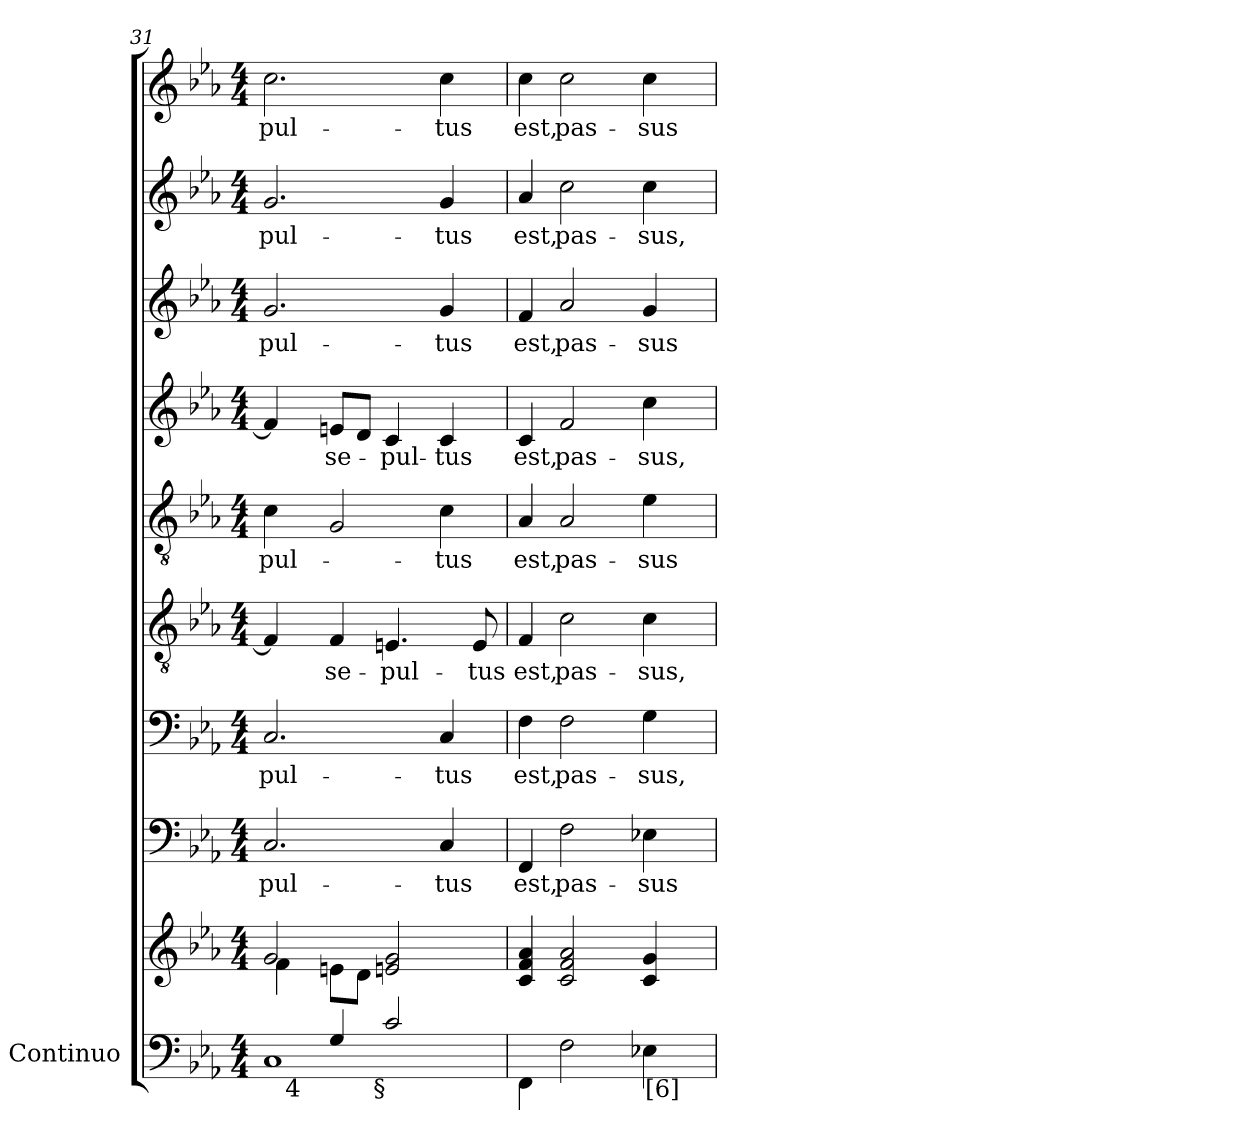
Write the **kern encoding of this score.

**kern	**kern	**kern	**text	**kern	**text	**kern	**text	**kern	**text	**kern	**text	**kern	**text	**kern	**text	**kern	**text
*part9	*part9	*part8	*part8	*part7	*part7	*part6	*part6	*part5	*part5	*part4	*part4	*part3	*part3	*part2	*part2	*part1	*part1
*staff10	*staff9	*staff8	*staff8	*staff7	*staff7	*staff6	*staff6	*staff5	*staff5	*staff4	*staff4	*staff3	*staff3	*staff2	*staff2	*staff1	*staff1
*I"Continuo	*	*	*	*	*	*	*	*	*	*	*	*	*	*	*	*	*
*clefF4	*clefG2	*clefF4	*	*clefF4	*	*clefGv2	*	*clefGv2	*	*clefG2	*	*clefG2	*	*clefG2	*	*clefG2	*
*k[b-e-a-]	*k[b-e-a-]	*k[b-e-a-]	*	*k[b-e-a-]	*	*k[b-e-a-]	*	*k[b-e-a-]	*	*k[b-e-a-]	*	*k[b-e-a-]	*	*k[b-e-a-]	*	*k[b-e-a-]	*
*c:	*c:	*c:	*	*c:	*	*c:	*	*c:	*	*c:	*	*c:	*	*c:	*	*c:	*
*M4/4	*M4/4	*M4/4	*	*M4/4	*	*M4/4	*	*M4/4	*	*M4/4	*	*M4/4	*	*M4/4	*	*M4/4	*
=31	=31	=31	=31	=31	=31	=31	=31	=31	=31	=31	=31	=31	=31	=31	=31	=31	=31
*^	*^	*	*	*	*	*	*	*	*	*	*	*	*	*	*	*	*
!	!	!	!	!	!LO:LY:b:color=#000000	!	!	!	!	!	!	!	!	!	!	!	!	!	!
!	!	!	!	!	!	!	!LO:LY:b:color=#000000	!	!	!	!	!	!	!	!	!	!	!	!
!	!	!	!	!	!	!	!	!	!	!	!LO:LY:b:color=#000000	!	!	!	!	!	!	!	!
!	!	!	!	!	!	!	!	!	!	!	!	!	!	!	!LO:LY:b:color=#000000	!	!	!	!
!	!	!	!	!	!	!	!	!	!	!	!	!	!	!	!	!	!LO:LY:b:color=#000000	!	!
!	!	!	!	!	!	!	!	!	!	!	!	!	!	!	!	!	!	!	!LO:LY:b:color=#000000
*	*^	*	*	*	*	*	*	*	*	*	*	*	*	*	*	*	*	*	*
4ryy	1Ci	16ryy	2gi/	4fi\	2.Ci/	-pul-	2.Ci/	-pul-	4Fi/]	.	4ci\	-pul-	4fi/]	.	2.gi/	-pul-	2.gi/	-pul-	2.cci\	-pul-
.	.	32ryy	.	.	.	.	.	.	.	.	.	.	.	.	.	.	.	.	.	.
.	.	128...ryy	.	.	.	.	.	.	.	.	.	.	.	.	.	.	.	.	.	.
!	!	!LO:TX:b:rj:t=4	!	!	!	!	!	!	!	!	!	!	!	!	!	!	!	!	!	!
.	.	2ryy	.	.	.	.	.	.	.	.	.	.	.	.	.	.	.	.	.	.
!	!	!	!	!	!	!	!	!	!	!LO:LY:b:color=#000000	!	!	!	!	!	!	!	!	!	!
!	!	!	!	!	!	!	!	!	!	!	!	!	!	!LO:LY:b:color=#000000	!	!	!	!	!	!
4Gi/	.	.	.	8eni\L	.	.	.	.	4Fi/	se-	2Gi/	.	8eni/L	se-	.	.	.	.	.	.
.	.	.	.	8di\J	.	.	.	.	.	.	.	.	8di/J	.	.	.	.	.	.	.
!	!	!	!	!	!	!	!	!	!	!LO:LY:b:color=#000000	!	!	!	!	!	!	!	!	!	!
!LO:TX:b:rj:t=§	!	!	!	!	!	!	!	!	!	!	!	!	!	!	!	!	!	!	!	!
!	!	!	!	!	!	!	!	!	!	!	!	!	!	!LO:LY:b:color=#000000	!	!	!	!	!	!
2ci/	.	.	2eni/ 2gi	2ryy	.	.	.	.	4.Eni/	-pul-	.	.	4ci/	-pul-	.	.	.	.	.	.
.	.	4ryy	.	.	.	.	.	.	.	.	.	.	.	.	.	.	.	.	.	.
!	!	!	!	!	!	!LO:LY:b:color=#000000	!	!	!	!	!	!	!	!	!	!	!	!	!	!
!	!	!	!	!	!	!	!	!LO:LY:b:color=#000000	!	!	!	!	!	!	!	!	!	!	!	!
!	!	!	!	!	!	!	!	!	!	!	!	!LO:LY:b:color=#000000	!	!	!	!	!	!	!	!
!	!	!	!	!	!	!	!	!	!	!	!	!	!	!LO:LY:b:color=#000000	!	!	!	!	!	!
!	!	!	!	!	!	!	!	!	!	!	!	!	!	!	!	!LO:LY:b:color=#000000	!	!	!	!
!	!	!	!	!	!	!	!	!	!	!	!	!	!	!	!	!	!	!LO:LY:b:color=#000000	!	!
!	!	!	!	!	!	!	!	!	!	!	!	!	!	!	!	!	!	!	!	!LO:LY:b:color=#000000
.	.	.	.	.	4Ci/	-tus	4Ci/	-tus	.	.	4ci\	-tus	4ci/	-tus	4gi/	-tus	4gi/	-tus	4cci\	-tus
.	.	8ryy	.	.	.	.	.	.	.	.	.	.	.	.	.	.	.	.	.	.
!	!	!	!	!	!	!	!	!	!	!LO:LY:b:color=#000000	!	!	!	!	!	!	!	!	!	!
.	.	.	.	.	.	.	.	.	8Ei/	-tus	.	.	.	.	.	.	.	.	.	.
.	.	64ryy	.	.	.	.	.	.	.	.	.	.	.	.	.	.	.	.	.	.
.	.	1024ryy	.	.	.	.	.	.	.	.	.	.	.	.	.	.	.	.	.	.
*	*	*	*v	*v	*	*	*	*	*	*	*	*	*	*	*	*	*	*	*	*
=32	=32	=32	=32	=32	=32	=32	=32	=32	=32	=32	=32	=32	=32	=32	=32	=32	=32	=32	=32
*	*	*	*^	*	*	*	*	*	*	*	*	*	*	*	*	*	*	*	*
!	!	!	!	!	!	!LO:LY:b:color=#000000	!	!	!	!	!	!	!	!	!	!	!	!	!	!
*	*	*	*v	*v	*	*	*	*	*	*	*	*	*	*	*	*	*	*	*	*
*	*	*	*^	*	*	*	*	*	*	*	*	*	*	*	*	*	*	*	*
!	!	!	!	!	!	!	!	!LO:LY:b:color=#000000	!	!	!	!	!	!	!	!	!	!	!	!
*	*	*	*v	*v	*	*	*	*	*	*	*	*	*	*	*	*	*	*	*	*
*	*	*	*^	*	*	*	*	*	*	*	*	*	*	*	*	*	*	*	*
!	!	!	!	!	!	!	!	!	!	!LO:LY:b:color=#000000	!	!	!	!	!	!	!	!	!	!
*	*	*	*v	*v	*	*	*	*	*	*	*	*	*	*	*	*	*	*	*	*
*	*	*	*^	*	*	*	*	*	*	*	*	*	*	*	*	*	*	*	*
!	!	!	!	!	!	!	!	!	!	!	!	!LO:LY:b:color=#000000	!	!	!	!	!	!	!	!
*	*	*	*v	*v	*	*	*	*	*	*	*	*	*	*	*	*	*	*	*	*
*	*	*	*^	*	*	*	*	*	*	*	*	*	*	*	*	*	*	*	*
!	!	!	!	!	!	!	!	!	!	!	!	!	!	!LO:LY:b:color=#000000	!	!	!	!	!	!
*	*	*	*v	*v	*	*	*	*	*	*	*	*	*	*	*	*	*	*	*	*
*	*	*	*^	*	*	*	*	*	*	*	*	*	*	*	*	*	*	*	*
!	!	!	!	!	!	!	!	!	!	!	!	!	!	!	!	!LO:LY:b:color=#000000	!	!	!	!
*	*	*	*v	*v	*	*	*	*	*	*	*	*	*	*	*	*	*	*	*	*
*	*	*	*^	*	*	*	*	*	*	*	*	*	*	*	*	*	*	*	*
!	!	!	!	!	!	!	!	!	!	!	!	!	!	!	!	!	!	!LO:LY:b:color=#000000	!	!
*	*	*	*v	*v	*	*	*	*	*	*	*	*	*	*	*	*	*	*	*	*
*	*	*	*^	*	*	*	*	*	*	*	*	*	*	*	*	*	*	*	*
!	!	!	!	!	!	!	!	!	!	!	!	!	!	!	!	!	!	!	!	!LO:LY:b:color=#000000
*	*	*	*v	*v	*	*	*	*	*	*	*	*	*	*	*	*	*	*	*	*
1ryy	4FFi\	2ryy	4ci/ 4fi 4a-i	4FFi/	est,	4Fi\	est,	4Fi/	est,	4A-i/	est,	4ci/	est,	4fi/	est,	4a-i/	est,	4cci\	est,
!	!	!	!	!	!LO:LY:b:color=#000000	!	!	!	!	!	!	!	!	!	!	!	!	!	!
!	!	!	!	!	!	!	!LO:LY:b:color=#000000	!	!	!	!	!	!	!	!	!	!	!	!
!	!	!	!	!	!	!	!	!	!LO:LY:b:color=#000000	!	!	!	!	!	!	!	!	!	!
!	!	!	!	!	!	!	!	!	!	!	!LO:LY:b:color=#000000	!	!	!	!	!	!	!	!
!	!	!	!	!	!	!	!	!	!	!	!	!	!LO:LY:b:color=#000000	!	!	!	!	!	!
!	!	!	!	!	!	!	!	!	!	!	!	!	!	!	!LO:LY:b:color=#000000	!	!	!	!
!	!	!	!	!	!	!	!	!	!	!	!	!	!	!	!	!	!LO:LY:b:color=#000000	!	!
!	!	!	!	!	!	!	!	!	!	!	!	!	!	!	!	!	!	!	!LO:LY:b:color=#000000
.	2Fi\	.	2ci/ 2fi 2a-i	2Fi\	pas-	2Fi\	pas-	2ci\	pas-	2A-i/	pas-	2fi/	pas-	2a-i/	pas-	2cci\	pas-	2cci\	pas-
.	.	4ryy	.	.	.	.	.	.	.	.	.	.	.	.	.	.	.	.	.
!	!	!	!	!	!LO:LY:b:color=#000000	!	!	!	!	!	!	!	!	!	!	!	!	!	!
!	!	!	!	!	!	!	!LO:LY:b:color=#000000	!	!	!	!	!	!	!	!	!	!	!	!
!	!	!	!	!	!	!	!	!	!LO:LY:b:color=#000000	!	!	!	!	!	!	!	!	!	!
!	!	!	!	!	!	!	!	!	!	!	!LO:LY:b:color=#000000	!	!	!	!	!	!	!	!
!	!	!	!	!	!	!	!	!	!	!	!	!	!LO:LY:b:color=#000000	!	!	!	!	!	!
!	!	!	!	!	!	!	!	!	!	!	!	!	!	!	!LO:LY:b:color=#000000	!	!	!	!
!	!	!	!	!	!	!	!	!	!	!	!	!	!	!	!	!	!LO:LY:b:color=#000000	!	!
!	!	!	!	!	!	!	!	!	!	!	!	!	!	!	!	!	!	!	!LO:LY:b:color=#000000
.	4E-Xi\	16ryy	4ci/ 4gi	4E-Xi\	-sus	4Gi\	-sus,	4ci\	-sus,	4e-i\	-sus	4cci\	-sus,	4gi/	-sus	4cci\	-sus,	4cci\	-sus
.	.	32ryy	.	.	.	.	.	.	.	.	.	.	.	.	.	.	.	.	.
.	.	128..ryy	.	.	.	.	.	.	.	.	.	.	.	.	.	.	.	.	.
!	!	!LO:TX:b:rj:t=[6]	!	!	!	!	!	!	!	!	!	!	!	!	!	!	!	!	!
.	.	8ryy	.	.	.	.	.	.	.	.	.	.	.	.	.	.	.	.	.
.	.	64ryy	.	.	.	.	.	.	.	.	.	.	.	.	.	.	.	.	.
.	.	512ryy	.	.	.	.	.	.	.	.	.	.	.	.	.	.	.	.	.
*v	*v	*v	*	*	*	*	*	*	*	*	*	*	*	*	*	*	*	*	*
=	=	=	=	=	=	=	=	=	=	=	=	=	=	=	=	=	=
*-	*-	*-	*-	*-	*-	*-	*-	*-	*-	*-	*-	*-	*-	*-	*-	*-	*-
